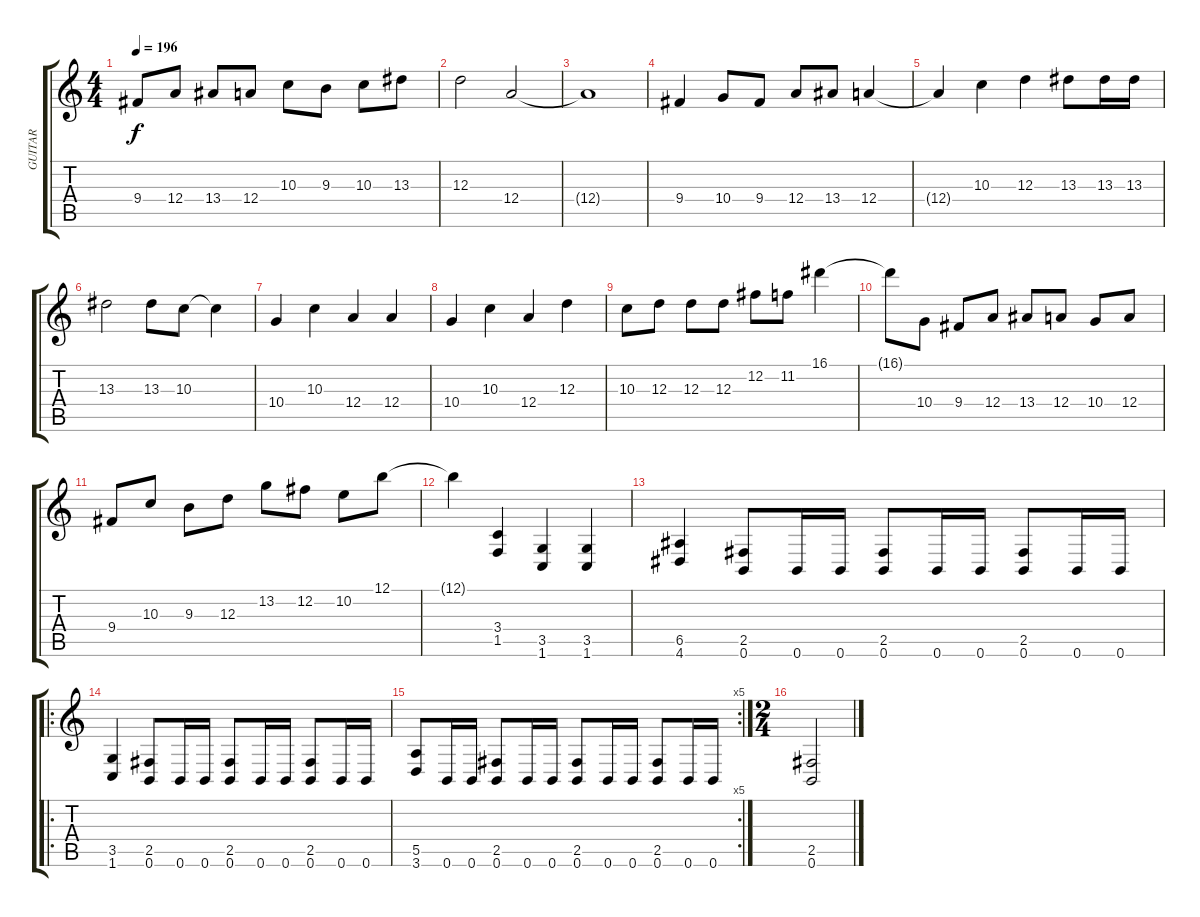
\track ("GUITAR" "GUITAR") {instrument distortionguitar}
\staff {score tabs}
\tuning (B3 Gb3 D3 A2 E2 B1) {hide}
\ts (4 4)
\tempo 196
\clef g2
\ks c
9.4.8{dy f} 12.4.8 13.4.8 12.4.8 10.3.8 9.3.8 10.3.8 13.3.8 |
12.3.2 12.4.2 |
12.4{t}.1 |
9.4.4 10.4.8 9.4.8 12.4.8 13.4.8 12.4.4 |
12.4{t}.4 10.3.4 12.3.4 13.3.8 13.3.16 13.3.16 |
13.3.2 13.3.8 10.3.8 10.3{t}.4 |
10.4.4 10.3.4 12.4.4 12.4.4 |
10.4.4 10.3.4 12.4.4 12.3.4 |
10.3.8 12.3.8 12.3.8 12.3.8 12.2.8 11.2.8 16.1.4 |
16.1{t}.8 10.4.8 9.4.8 12.4.8 13.4.8 12.4.8 10.4.8 12.4.8 |
9.4.8 10.3.8 9.3.8 12.3.8 13.2.8 12.2.8 10.2.8 12.1.8 |
12.1{t}.4 (3.4 1.5).4 (3.5 1.6).4 (3.5 1.6).4 |
(6.5 4.6).4 (2.5 0.6).8 0.6.16 0.6.16 (2.5 0.6).8 0.6.16 0.6.16 (2.5 0.6).8 0.6.16 0.6.16 |
\ro
(3.5 1.6).4 (2.5 0.6).8 0.6.16 0.6.16 (2.5 0.6).8 0.6.16 0.6.16 (2.5 0.6).8 0.6.16 0.6.16 |
\rc 5
(5.5 3.6).8 0.6.16 0.6.16 (2.5 0.6).8 0.6.16 0.6.16 (2.5 0.6).8 0.6.16 0.6.16 (2.5 0.6).8 0.6.16 0.6.16 |
\ts (2 4)
(2.5 0.6).2
